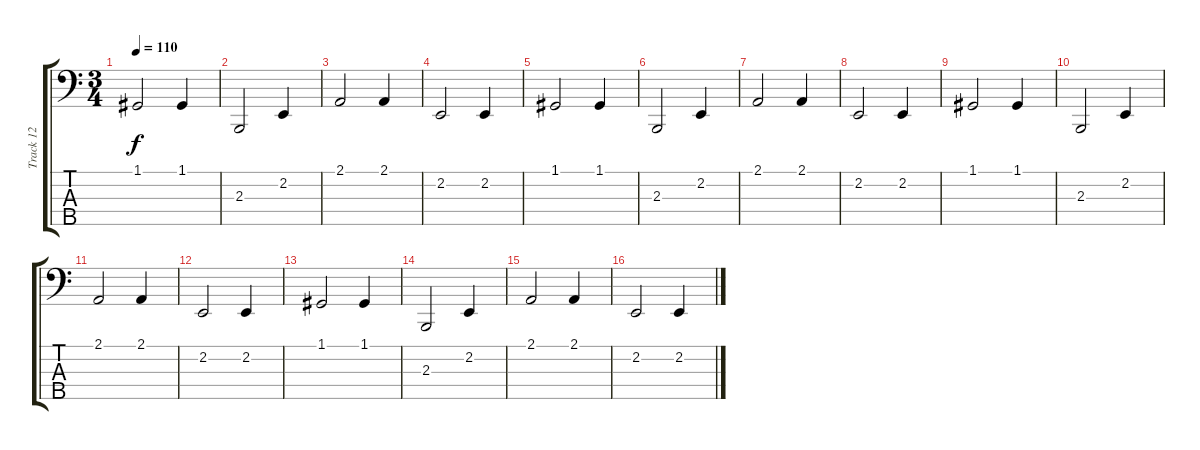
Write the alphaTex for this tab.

\track ("Track 12" "Track 12") {instrument acousticgrandpiano}
\staff {score tabs}
\tuning (G2 D2 A1 E1 B0) {hide}
\ts (3 4)
\tempo 110
\clef f4
\ks c
1.1.2{dy f} 1.1.4 |
2.3.2 2.2.4 |
2.1.2 2.1.4 |
2.2.2 2.2.4 |
1.1.2 1.1.4 |
2.3.2 2.2.4 |
2.1.2 2.1.4 |
2.2.2 2.2.4 |
1.1.2 1.1.4 |
2.3.2 2.2.4 |
2.1.2 2.1.4 |
2.2.2 2.2.4 |
1.1.2 1.1.4 |
2.3.2 2.2.4 |
2.1.2 2.1.4 |
2.2.2 2.2.4
